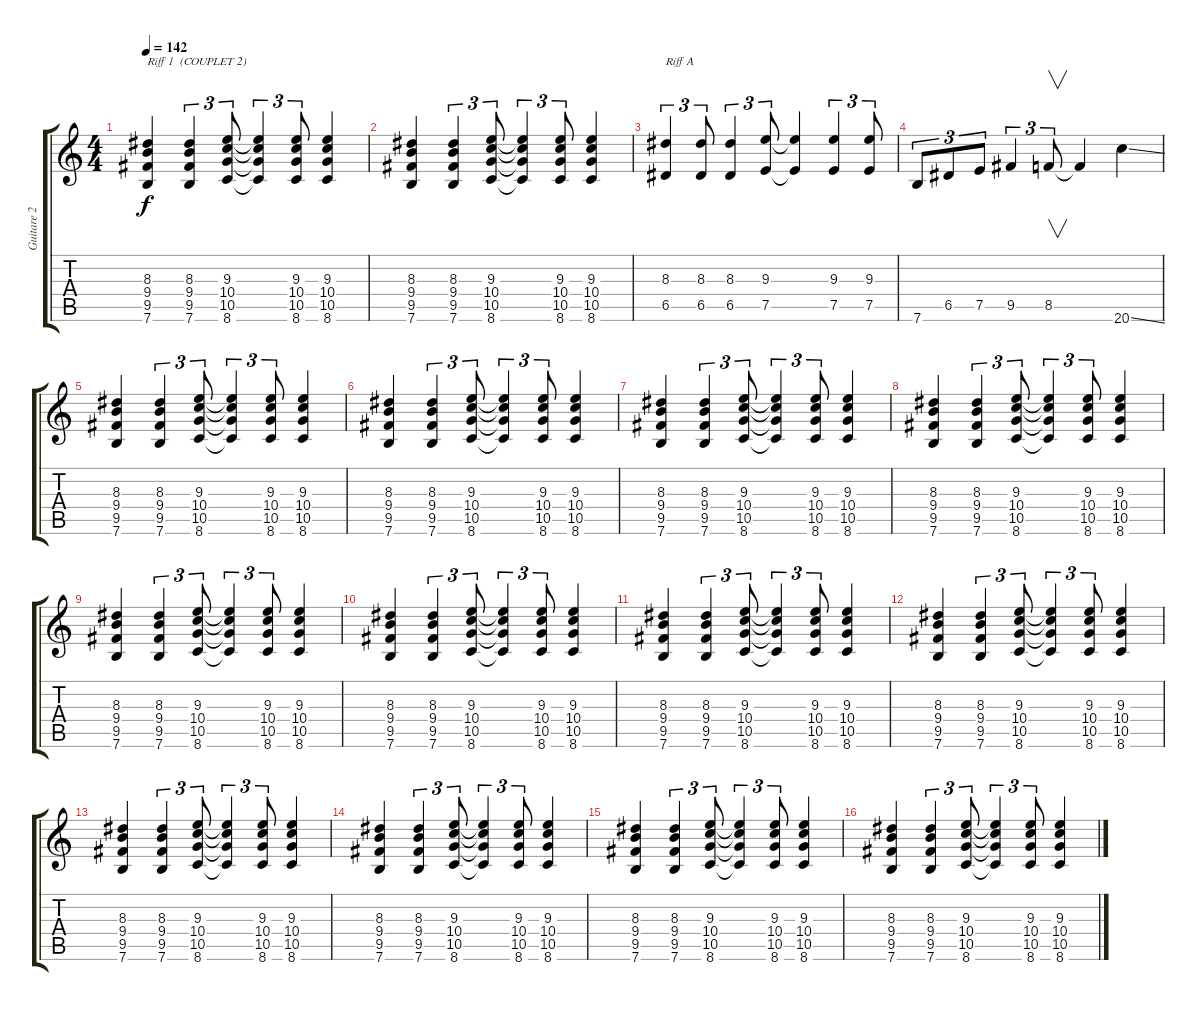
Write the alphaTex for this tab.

\track ("Guitare 2" "Guitare 2") {instrument distortionguitar}
\staff {score tabs}
\tuning (E4 B3 G3 D3 A2 E2) {hide}
\ts (4 4)
\tempo 142
\clef g2
\ks c
(8.3 9.4 9.5 7.6).4{txt "Riff 1  (COUPLET 2)" dy f} (8.3 9.4 9.5 7.6).4{tu (3 2)} (9.3 10.4 10.5 8.6).8{tu (3 2)} (9.3{t} 10.4{t} 10.5{t} 8.6{t}).4{tu (3 2)} (9.3 10.4 10.5 8.6).8{tu (3 2)} (9.3 10.4 10.5 8.6).4 |
(8.3 9.4 9.5 7.6).4 (8.3 9.4 9.5 7.6).4{tu (3 2)} (9.3 10.4 10.5 8.6).8{tu (3 2)} (9.3{t} 10.4{t} 10.5{t} 8.6{t}).4{tu (3 2)} (9.3 10.4 10.5 8.6).8{tu (3 2)} (9.3 10.4 10.5 8.6).4 |
(8.3 6.5).4{tu (3 2) txt "Riff A"} (8.3 6.5).8{tu (3 2)} (8.3 6.5).4{tu (3 2)} (9.3 7.5).8{tu (3 2)} (9.3{t} 7.5{t}).4 (9.3 7.5).4{tu (3 2)} (9.3 7.5).8{tu (3 2)} |
7.6.8{tu (3 2)} 6.5.8{tu (3 2)} 7.5.8{tu (3 2)} 9.5.4{tu (3 2)} 8.5.8{v tu (3 2)} 8.5{t}.4 20.6{ss}.4 |
(8.3 9.4 9.5 7.6).4 (8.3 9.4 9.5 7.6).4{tu (3 2)} (9.3 10.4 10.5 8.6).8{tu (3 2)} (9.3{t} 10.4{t} 10.5{t} 8.6{t}).4{tu (3 2)} (9.3 10.4 10.5 8.6).8{tu (3 2)} (9.3 10.4 10.5 8.6).4 |
(8.3 9.4 9.5 7.6).4 (8.3 9.4 9.5 7.6).4{tu (3 2)} (9.3 10.4 10.5 8.6).8{tu (3 2)} (9.3{t} 10.4{t} 10.5{t} 8.6{t}).4{tu (3 2)} (9.3 10.4 10.5 8.6).8{tu (3 2)} (9.3 10.4 10.5 8.6).4 |
(8.3 9.4 9.5 7.6).4 (8.3 9.4 9.5 7.6).4{tu (3 2)} (9.3 10.4 10.5 8.6).8{tu (3 2)} (9.3{t} 10.4{t} 10.5{t} 8.6{t}).4{tu (3 2)} (9.3 10.4 10.5 8.6).8{tu (3 2)} (9.3 10.4 10.5 8.6).4 |
(8.3 9.4 9.5 7.6).4 (8.3 9.4 9.5 7.6).4{tu (3 2)} (9.3 10.4 10.5 8.6).8{tu (3 2)} (9.3{t} 10.4{t} 10.5{t} 8.6{t}).4{tu (3 2)} (9.3 10.4 10.5 8.6).8{tu (3 2)} (9.3 10.4 10.5 8.6).4 |
(8.3 9.4 9.5 7.6).4 (8.3 9.4 9.5 7.6).4{tu (3 2)} (9.3 10.4 10.5 8.6).8{tu (3 2)} (9.3{t} 10.4{t} 10.5{t} 8.6{t}).4{tu (3 2)} (9.3 10.4 10.5 8.6).8{tu (3 2)} (9.3 10.4 10.5 8.6).4 |
(8.3 9.4 9.5 7.6).4 (8.3 9.4 9.5 7.6).4{tu (3 2)} (9.3 10.4 10.5 8.6).8{tu (3 2)} (9.3{t} 10.4{t} 10.5{t} 8.6{t}).4{tu (3 2)} (9.3 10.4 10.5 8.6).8{tu (3 2)} (9.3 10.4 10.5 8.6).4 |
(8.3 9.4 9.5 7.6).4 (8.3 9.4 9.5 7.6).4{tu (3 2)} (9.3 10.4 10.5 8.6).8{tu (3 2)} (9.3{t} 10.4{t} 10.5{t} 8.6{t}).4{tu (3 2)} (9.3 10.4 10.5 8.6).8{tu (3 2)} (9.3 10.4 10.5 8.6).4 |
(8.3 9.4 9.5 7.6).4 (8.3 9.4 9.5 7.6).4{tu (3 2)} (9.3 10.4 10.5 8.6).8{tu (3 2)} (9.3{t} 10.4{t} 10.5{t} 8.6{t}).4{tu (3 2)} (9.3 10.4 10.5 8.6).8{tu (3 2)} (9.3 10.4 10.5 8.6).4 |
(8.3 9.4 9.5 7.6).4 (8.3 9.4 9.5 7.6).4{tu (3 2)} (9.3 10.4 10.5 8.6).8{tu (3 2)} (9.3{t} 10.4{t} 10.5{t} 8.6{t}).4{tu (3 2)} (9.3 10.4 10.5 8.6).8{tu (3 2)} (9.3 10.4 10.5 8.6).4 |
(8.3 9.4 9.5 7.6).4 (8.3 9.4 9.5 7.6).4{tu (3 2)} (9.3 10.4 10.5 8.6).8{tu (3 2)} (9.3{t} 10.4{t} 10.5{t} 8.6{t}).4{tu (3 2)} (9.3 10.4 10.5 8.6).8{tu (3 2)} (9.3 10.4 10.5 8.6).4 |
(8.3 9.4 9.5 7.6).4 (8.3 9.4 9.5 7.6).4{tu (3 2)} (9.3 10.4 10.5 8.6).8{tu (3 2)} (9.3{t} 10.4{t} 10.5{t} 8.6{t}).4{tu (3 2)} (9.3 10.4 10.5 8.6).8{tu (3 2)} (9.3 10.4 10.5 8.6).4 |
(8.3 9.4 9.5 7.6).4 (8.3 9.4 9.5 7.6).4{tu (3 2)} (9.3 10.4 10.5 8.6).8{tu (3 2)} (9.3{t} 10.4{t} 10.5{t} 8.6{t}).4{tu (3 2)} (9.3 10.4 10.5 8.6).8{tu (3 2)} (9.3 10.4 10.5 8.6).4
